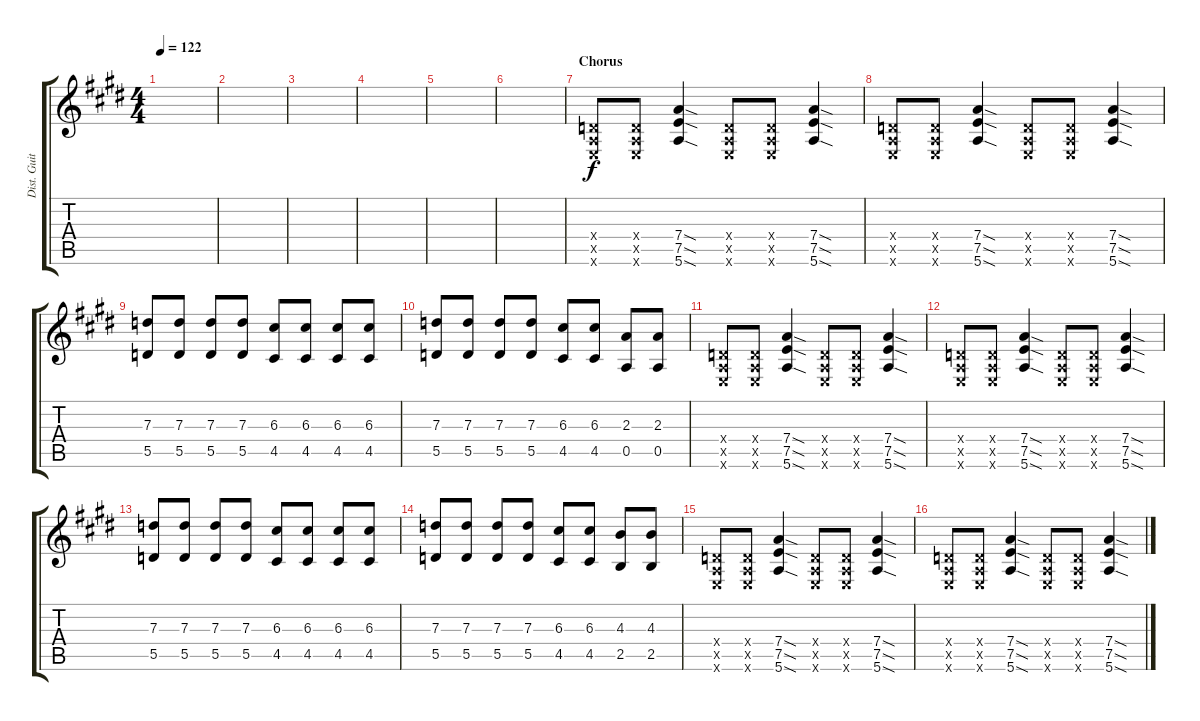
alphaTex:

\track ("Dist. Guitar" "Dist. Guit") {instrument distortionguitar}
\staff {score tabs}
\tuning (E4 B3 G3 D3 A2 E2) {hide}
\ts (4 4)
\tempo 122
\clef g2
\ks e
|
|
|
|
|
|
\section ("" "Chorus")
(0.4{x} 0.5{x} 0.6{x}).8 (0.4{x} 0.5{x} 0.6{x}).8 (7.4{sod} 7.5{sod} 5.6{sod}).4 (0.4{x} 0.5{x} 0.6{x}).8 (0.4{x} 0.5{x} 0.6{x}).8 (7.4{sod} 7.5{sod} 5.6{sod}).4 |
(0.4{x} 0.5{x} 0.6{x}).8 (0.4{x} 0.5{x} 0.6{x}).8 (7.4{sod} 7.5{sod} 5.6{sod}).4 (0.4{x} 0.5{x} 0.6{x}).8 (0.4{x} 0.5{x} 0.6{x}).8 (7.4{sod} 7.5{sod} 5.6{sod}).4 |
(7.3 5.5).8 (7.3 5.5).8 (7.3 5.5).8 (7.3 5.5).8 (6.3 4.5).8 (6.3 4.5).8 (6.3 4.5).8 (6.3 4.5).8 |
(7.3 5.5).8 (7.3 5.5).8 (7.3 5.5).8 (7.3 5.5).8 (6.3 4.5).8 (6.3 4.5).8 (2.3 0.5).8 (2.3 0.5).8 |
(0.4{x} 0.5{x} 0.6{x}).8 (0.4{x} 0.5{x} 0.6{x}).8 (7.4{sod} 7.5{sod} 5.6{sod}).4 (0.4{x} 0.5{x} 0.6{x}).8 (0.4{x} 0.5{x} 0.6{x}).8 (7.4{sod} 7.5{sod} 5.6{sod}).4 |
(0.4{x} 0.5{x} 0.6{x}).8 (0.4{x} 0.5{x} 0.6{x}).8 (7.4{sod} 7.5{sod} 5.6{sod}).4 (0.4{x} 0.5{x} 0.6{x}).8 (0.4{x} 0.5{x} 0.6{x}).8 (7.4{sod} 7.5{sod} 5.6{sod}).4 |
(7.3 5.5).8 (7.3 5.5).8 (7.3 5.5).8 (7.3 5.5).8 (6.3 4.5).8 (6.3 4.5).8 (6.3 4.5).8 (6.3 4.5).8 |
(7.3 5.5).8 (7.3 5.5).8 (7.3 5.5).8 (7.3 5.5).8 (6.3 4.5).8 (6.3 4.5).8 (4.3 2.5).8 (4.3 2.5).8 |
(0.4{x} 0.5{x} 0.6{x}).8 (0.4{x} 0.5{x} 0.6{x}).8 (7.4{sod} 7.5{sod} 5.6{sod}).4 (0.4{x} 0.5{x} 0.6{x}).8 (0.4{x} 0.5{x} 0.6{x}).8 (7.4{sod} 7.5{sod} 5.6{sod}).4 |
(0.4{x} 0.5{x} 0.6{x}).8 (0.4{x} 0.5{x} 0.6{x}).8 (7.4{sod} 7.5{sod} 5.6{sod}).4 (0.4{x} 0.5{x} 0.6{x}).8 (0.4{x} 0.5{x} 0.6{x}).8 (7.4{sod} 7.5{sod} 5.6{sod}).4
